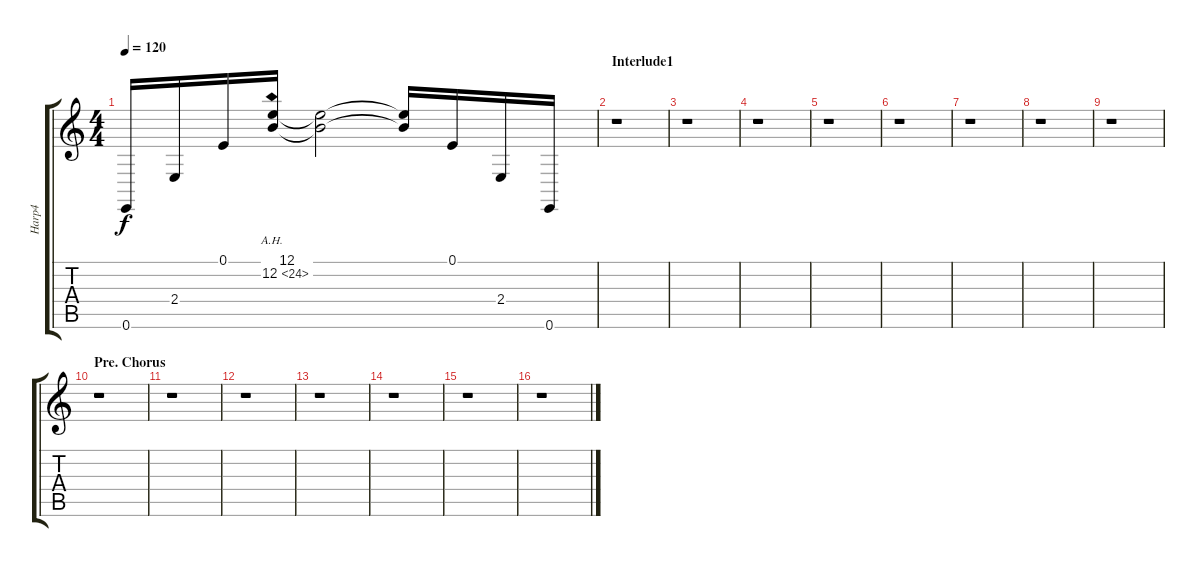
\track ("Harp4" "Harp4") {instrument orchestralharp}
\staff {score tabs}
\tuning (E4 B3 G3 D3 A2 E2) {hide}
\ts (4 4)
\tempo 120
\clef g2
\ks c
0.6.16{dy f} 2.4.16 0.1.16 (12.1 12.2{ah 12}).16 (12.1{t} 12.2{t}).2 (12.1{t} 12.2{t}).16 0.1.16 2.4.16 0.6.16 |
\section ("" "Interlude1")
r.1 |
r.1 |
r.1 |
r.1 |
r.1 |
r.1 |
r.1 |
r.1 |
\section ("" "Pre. Chorus")
r.1 |
r.1 |
r.1 |
r.1 |
r.1 |
r.1 |
r.1
